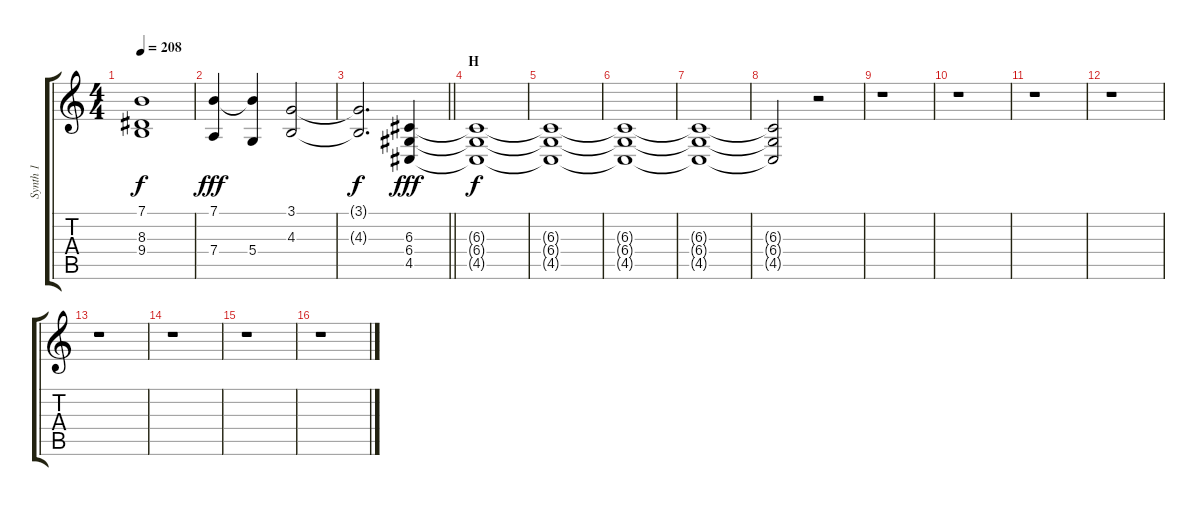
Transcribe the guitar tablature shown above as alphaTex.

\track ("Synth 1" "Synth 1") {instrument stringensemble1}
\staff {score tabs}
\tuning (E4 B3 G3 D3 A2 E2) {hide}
\ts (4 4)
\tempo 208
\clef g2
\ks c
(7.1{t} 8.3{t} 9.4{t}).1{dy f} |
(7.1 7.4).4{dy fff} (7.1{t} 5.4).4 (3.1 4.3).2 |
\barLineRight lightlight
(3.1{t} 4.3{t}).2{d dy f} (6.3 6.4 4.5).4{dy fff} |
\section ("" "H")
(6.3{t} 6.4{t} 4.5{t}).1{dy f} |
(6.3{t} 6.4{t} 4.5{t}).1 |
(6.3{t} 6.4{t} 4.5{t}).1 |
(6.3{t} 6.4{t} 4.5{t}).1 |
(6.3{t} 6.4{t} 4.5{t}).2 r.2 |
r.1 |
r.1 |
r.1 |
r.1 |
r.1 |
r.1 |
r.1 |
r.1
